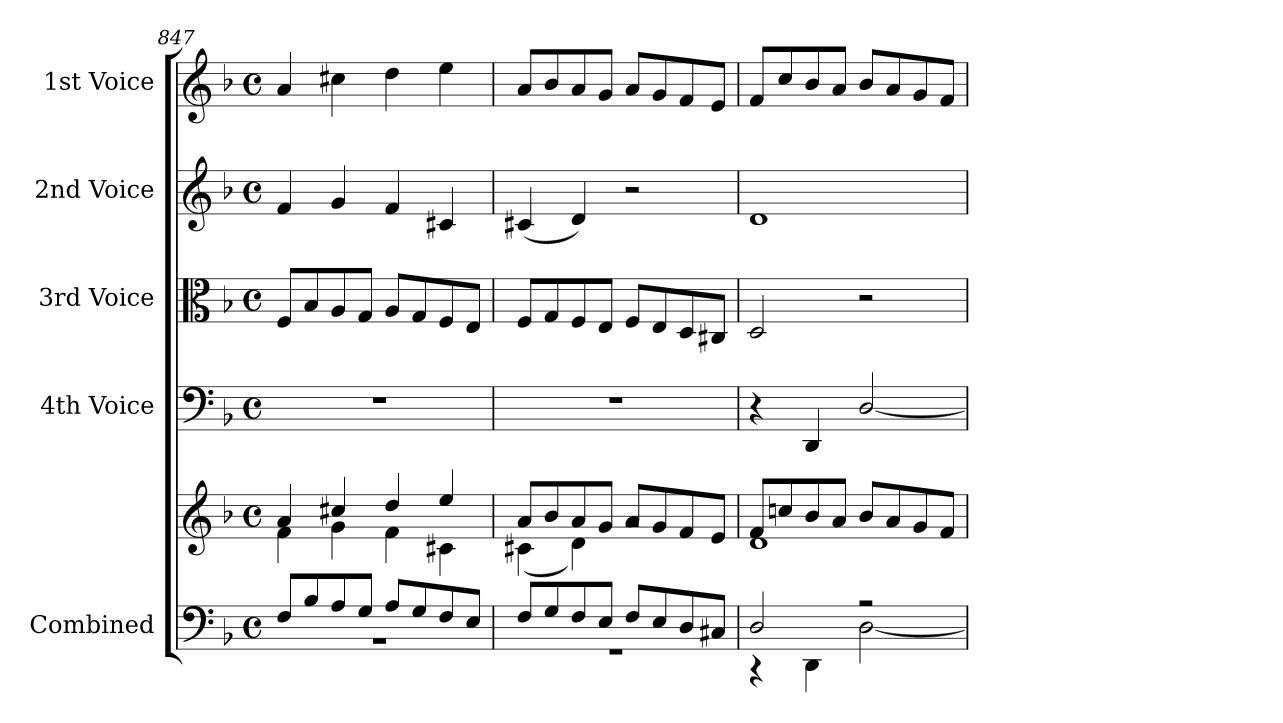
**kern	**kern	**kern	**kern	**kern	**kern
*part5	*part5	*part4	*part3	*part2	*part1
*staff6	*staff5	*staff4	*staff3	*staff2	*staff1
*I"Combined	*	*I"4th Voice	*I"3rd Voice	*I"2nd Voice	*I"1st Voice
*clefF4	*clefG2	*clefF4	*clefC3	*clefG2	*clefG2
*k[b-]	*k[b-]	*k[b-]	*k[b-]	*k[b-]	*k[b-]
*M4/4	*M4/4	*M4/4	*M4/4	*M4/4	*M4/4
*met(c)	*met(c)	*met(c)	*met(c)	*met(c)	*met(c)
=847	=847	=847	=847	=847	=847
*^	*^	*	*	*	*
8F/L	1r	4a/	4f\	1r	8F/L	4f/	4a/
8B-/	.	.	.	.	8B-/	.	.
8A/	.	4cc#X/	4g\	.	8A/	4g/	4cc#X\
8G/J	.	.	.	.	8G/J	.	.
8A/L	.	4dd/	4f\	.	8A/L	4f/	4dd\
8G/	.	.	.	.	8G/	.	.
8F/	.	4ee/	4c#X\	.	8F/	4c#X/	4ee\
8E/J	.	.	.	.	8E/J	.	.
=848	=848	=848	=848	=848	=848	=848	=848
8F/L	1r	8a/L	(4c#X\	1r	8F/L	(4c#X/	8a/L
8G/	.	8b-/	.	.	8G/	.	8b-/
8F/	.	8a/	4d\)	.	8F/	4d/)	8a/
8E/J	.	8g/J	.	.	8E/J	.	8g/J
8F/L	.	8a/L	2rg	.	8F/L	2r	8a/L
8E/	.	8g/	.	.	8E/	.	8g/
8D/	.	8f/	.	.	8D/	.	8f/
8C#X/J	.	8e/J	.	.	8C#X/J	.	8e/J
!!LO:LB:g=z
=849	=849	=849	=849	=849	=849	=849	=849
2D/	4r	8f/L	1d	4r	2D/	1d	8f/L
.	.	8ccn/	.	.	.	.	8cc/
.	4DD\	8b-/	.	4DD/	.	.	8b-/
.	.	8a/J	.	.	.	.	8a/J
2r	[2D\	8b-/L	.	[2D/	2r	.	8b-/L
.	.	8a/	.	.	.	.	8a/
.	.	8g/	.	.	.	.	8g/
.	.	8f/J	.	.	.	.	8f/J
*v	*v	*	*	*	*	*	*
*	*v	*v	*	*	*	*
=	=	=	=	=	=
*-	*-	*-	*-	*-	*-
